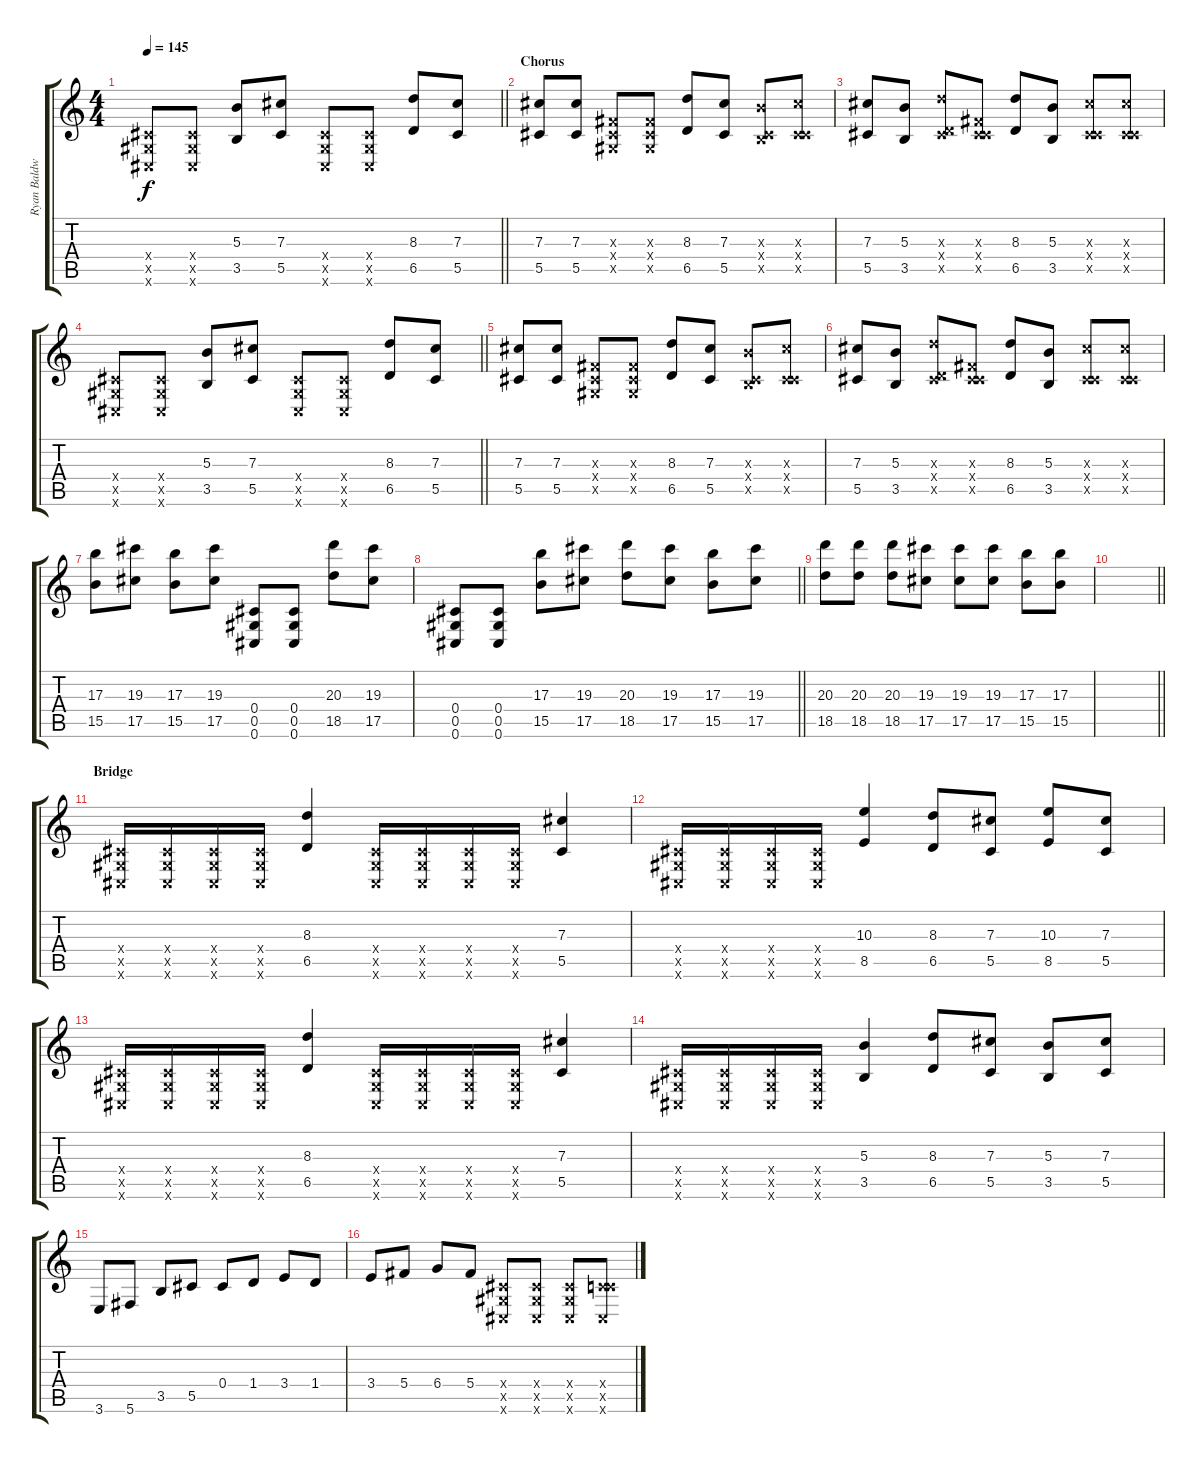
\track ("Ryan Baldwin (Lead)" "Ryan Baldw") {instrument distortionguitar}
\staff {score tabs}
\tuning (Eb4 Bb3 Gb3 Db3 Ab2 Db2) {hide}
\ts (4 4)
\tempo 145
\clef g2
\barLineRight lightlight
\ks c
(0.4{x} 0.5{x} 0.6{x}).8{dy f} (0.4{x} 0.5{x} 0.6{x}).8 (5.3 3.5).8 (7.3 5.5).8 (0.4{x} 0.5{x} 0.6{x}).8 (0.4{x} 0.5{x} 0.6{x}).8 (8.3 6.5).8 (7.3 5.5).8 |
\section ("" "Chorus")
(7.3 5.5).8 (7.3 5.5).8 (0.3{x} 0.4{x} 0.5{x}).8 (0.3{x} 0.4{x} 0.5{x}).8 (8.3 6.5).8 (7.3 5.5).8 (5.3{x} 0.4{x} 3.5{x}).8 (7.3{x} 0.4{x} 5.5{x}).8 |
(7.3 5.5).8 (5.3 3.5).8 (8.3{x} 0.4{x} 6.5{x}).8 (0.3{x} 0.4{x} 5.5{x}).8 (8.3 6.5).8 (5.3 3.5).8 (7.3{x} 0.4{x} 5.5{x}).8 (7.3{x} 0.4{x} 5.5{x}).8 |
\barLineRight lightlight
(0.4{x} 0.5{x} 0.6{x}).8 (0.4{x} 0.5{x} 0.6{x}).8 (5.3 3.5).8 (7.3 5.5).8 (0.4{x} 0.5{x} 0.6{x}).8 (0.4{x} 0.5{x} 0.6{x}).8 (8.3 6.5).8 (7.3 5.5).8 |
(7.3 5.5).8 (7.3 5.5).8 (0.3{x} 0.4{x} 0.5{x}).8 (0.3{x} 0.4{x} 0.5{x}).8 (8.3 6.5).8 (7.3 5.5).8 (5.3{x} 0.4{x} 3.5{x}).8 (7.3{x} 0.4{x} 5.5{x}).8 |
(7.3 5.5).8 (5.3 3.5).8 (8.3{x} 0.4{x} 6.5{x}).8 (0.3{x} 0.4{x} 5.5{x}).8 (8.3 6.5).8 (5.3 3.5).8 (7.3{x} 0.4{x} 5.5{x}).8 (7.3{x} 0.4{x} 5.5{x}).8 |
(17.3 15.5).8 (19.3 17.5).8 (17.3 15.5).8 (19.3 17.5).8 (0.4 0.5 0.6).8 (0.4 0.5 0.6).8 (20.3 18.5).8 (19.3 17.5).8 |
\barLineRight lightlight
(0.4 0.5 0.6).8 (0.4 0.5 0.6).8 (17.3 15.5).8 (19.3 17.5).8 (20.3 18.5).8 (19.3 17.5).8 (17.3 15.5).8 (19.3 17.5).8 |
(20.3 18.5).8 (20.3 18.5).8 (20.3 18.5).8 (19.3 17.5).8 (19.3 17.5).8 (19.3 17.5).8 (17.3 15.5).8 (17.3 15.5).8 |
\barLineRight lightlight
|
\section ("" "Bridge")
(0.4{x} 0.5{x} 0.6{x}).16 (0.4{x} 0.5{x} 0.6{x}).16 (0.4{x} 0.5{x} 0.6{x}).16 (0.4{x} 0.5{x} 0.6{x}).16 (8.3 6.5).4 (0.4{x} 0.5{x} 0.6{x}).16 (0.4{x} 0.5{x} 0.6{x}).16 (0.4{x} 0.5{x} 0.6{x}).16 (0.4{x} 0.5{x} 0.6{x}).16 (7.3 5.5).4 |
(0.4{x} 0.5{x} 0.6{x}).16 (0.4{x} 0.5{x} 0.6{x}).16 (0.4{x} 0.5{x} 0.6{x}).16 (0.4{x} 0.5{x} 0.6{x}).16 (10.3 8.5).4 (8.3 6.5).8 (7.3 5.5).8 (10.3 8.5).8 (7.3 5.5).8 |
(0.4{x} 0.5{x} 0.6{x}).16 (0.4{x} 0.5{x} 0.6{x}).16 (0.4{x} 0.5{x} 0.6{x}).16 (0.4{x} 0.5{x} 0.6{x}).16 (8.3 6.5).4 (0.4{x} 0.5{x} 0.6{x}).16 (0.4{x} 0.5{x} 0.6{x}).16 (0.4{x} 0.5{x} 0.6{x}).16 (0.4{x} 0.5{x} 0.6{x}).16 (7.3 5.5).4 |
(0.4{x} 0.5{x} 0.6{x}).16 (0.4{x} 0.5{x} 0.6{x}).16 (0.4{x} 0.5{x} 0.6{x}).16 (0.4{x} 0.5{x} 0.6{x}).16 (5.3 3.5).4 (8.3 6.5).8 (7.3 5.5).8 (5.3 3.5).8 (7.3 5.5).8 |
3.6.8 5.6.8 3.5.8 5.5.8 0.4.8 1.4.8 3.4.8 1.4.8 |
3.4.8 5.4.8 6.4.8 5.4.8 (0.4{x} 0.5{x} 0.6{x}).8 (0.4{x} 0.5{x} 0.6{x}).8 (0.4{x} 0.5{x} 0.6{x}).8 (0.4{x} 4.5{x} 0.6{x}).8
